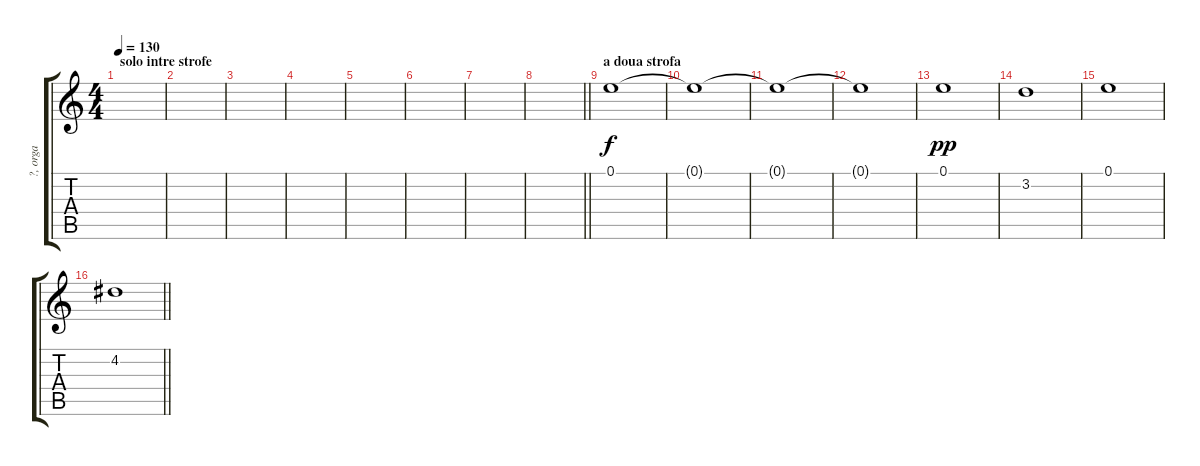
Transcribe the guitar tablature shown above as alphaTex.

\track ("?, orga" "?, orga") {instrument drawbarorgan}
\staff {score tabs}
\tuning (E5 B4 G4 D4 A3 E3) {hide}
\ts (4 4)
\section ("" "solo intre strofe")
\tempo 130
\clef g2
\ks c
|
|
|
|
|
|
|
\barLineRight lightlight
|
\section ("" "a doua strofa")
0.1.1 |
0.1{t}.1{dy f} |
0.1{t}.1 |
0.1{t}.1 |
0.1.1{dy pp} |
3.2.1 |
0.1.1 |
\barLineRight lightlight
4.2.1
